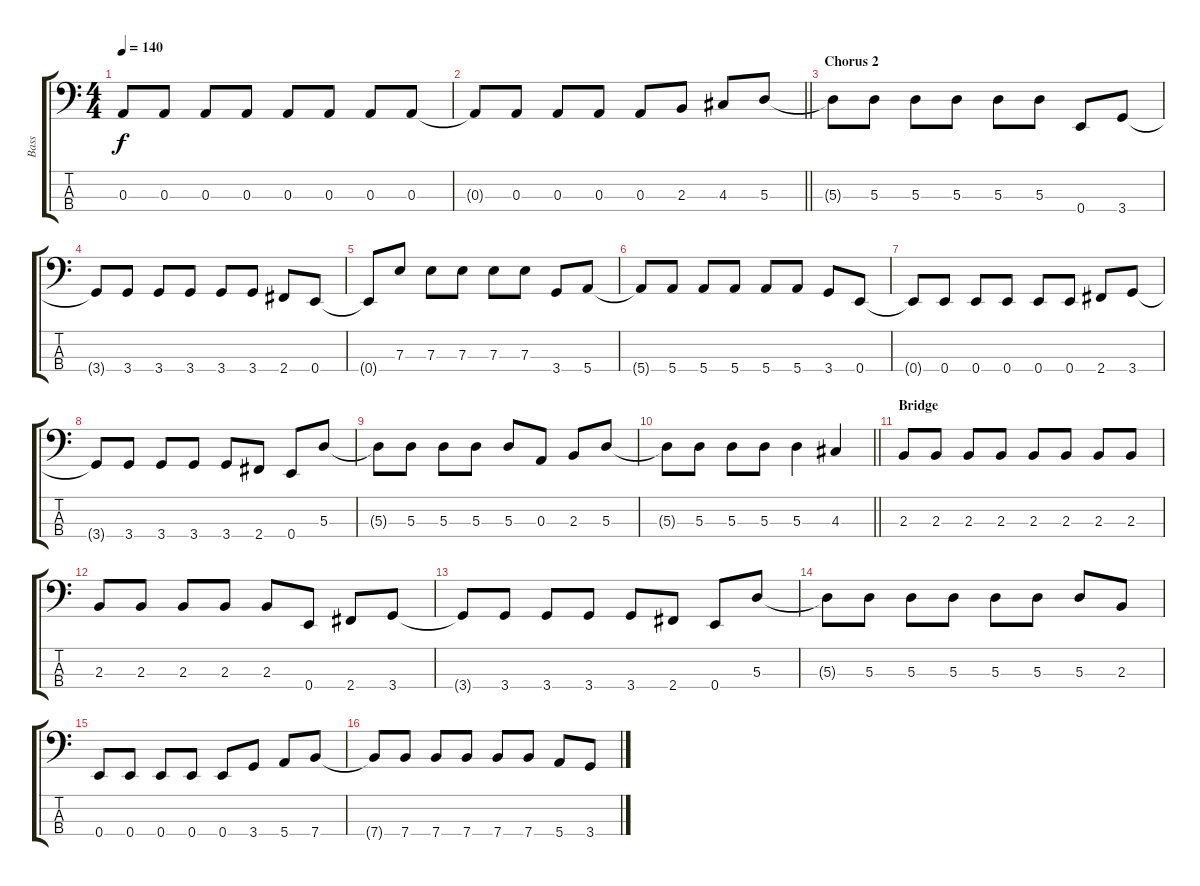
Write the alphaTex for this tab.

\track ("Bass" "Bass") {instrument electricbassfinger}
\staff {score tabs}
\tuning (G2 D2 A1 E1) {hide}
\ts (4 4)
\tempo 140
\clef f4
\ks c
0.3{t}.8{dy f} 0.3.8 0.3.8 0.3.8 0.3.8 0.3.8 0.3.8 0.3.8 |
\barLineRight lightlight
0.3{t}.8 0.3.8 0.3.8 0.3.8 0.3.8 2.3.8 4.3.8 5.3.8 |
\section ("" "Chorus 2")
5.3{t}.8 5.3.8 5.3.8 5.3.8 5.3.8 5.3.8 0.4.8 3.4.8 |
3.4{t}.8 3.4.8 3.4.8 3.4.8 3.4.8 3.4.8 2.4.8 0.4.8 |
0.4{t}.8 7.3.8 7.3.8 7.3.8 7.3.8 7.3.8 3.4.8 5.4.8 |
5.4{t}.8 5.4.8 5.4.8 5.4.8 5.4.8 5.4.8 3.4.8 0.4.8 |
0.4{t}.8 0.4.8 0.4.8 0.4.8 0.4.8 0.4.8 2.4.8 3.4.8 |
3.4{t}.8 3.4.8 3.4.8 3.4.8 3.4.8 2.4.8 0.4.8 5.3.8 |
5.3{t}.8 5.3.8 5.3.8 5.3.8 5.3.8 0.3.8 2.3.8 5.3.8 |
\barLineRight lightlight
5.3{t}.8 5.3.8 5.3.8 5.3.8 5.3.4 4.3.4 |
\section ("" "Bridge")
2.3.8 2.3.8 2.3.8 2.3.8 2.3.8 2.3.8 2.3.8 2.3.8 |
2.3.8 2.3.8 2.3.8 2.3.8 2.3.8 0.4.8 2.4.8 3.4.8 |
3.4{t}.8 3.4.8 3.4.8 3.4.8 3.4.8 2.4.8 0.4.8 5.3.8 |
5.3{t}.8 5.3.8 5.3.8 5.3.8 5.3.8 5.3.8 5.3.8 2.3.8 |
0.4.8 0.4.8 0.4.8 0.4.8 0.4.8 3.4.8 5.4.8 7.4.8 |
7.4{t}.8 7.4.8 7.4.8 7.4.8 7.4.8 7.4.8 5.4.8 3.4.8
